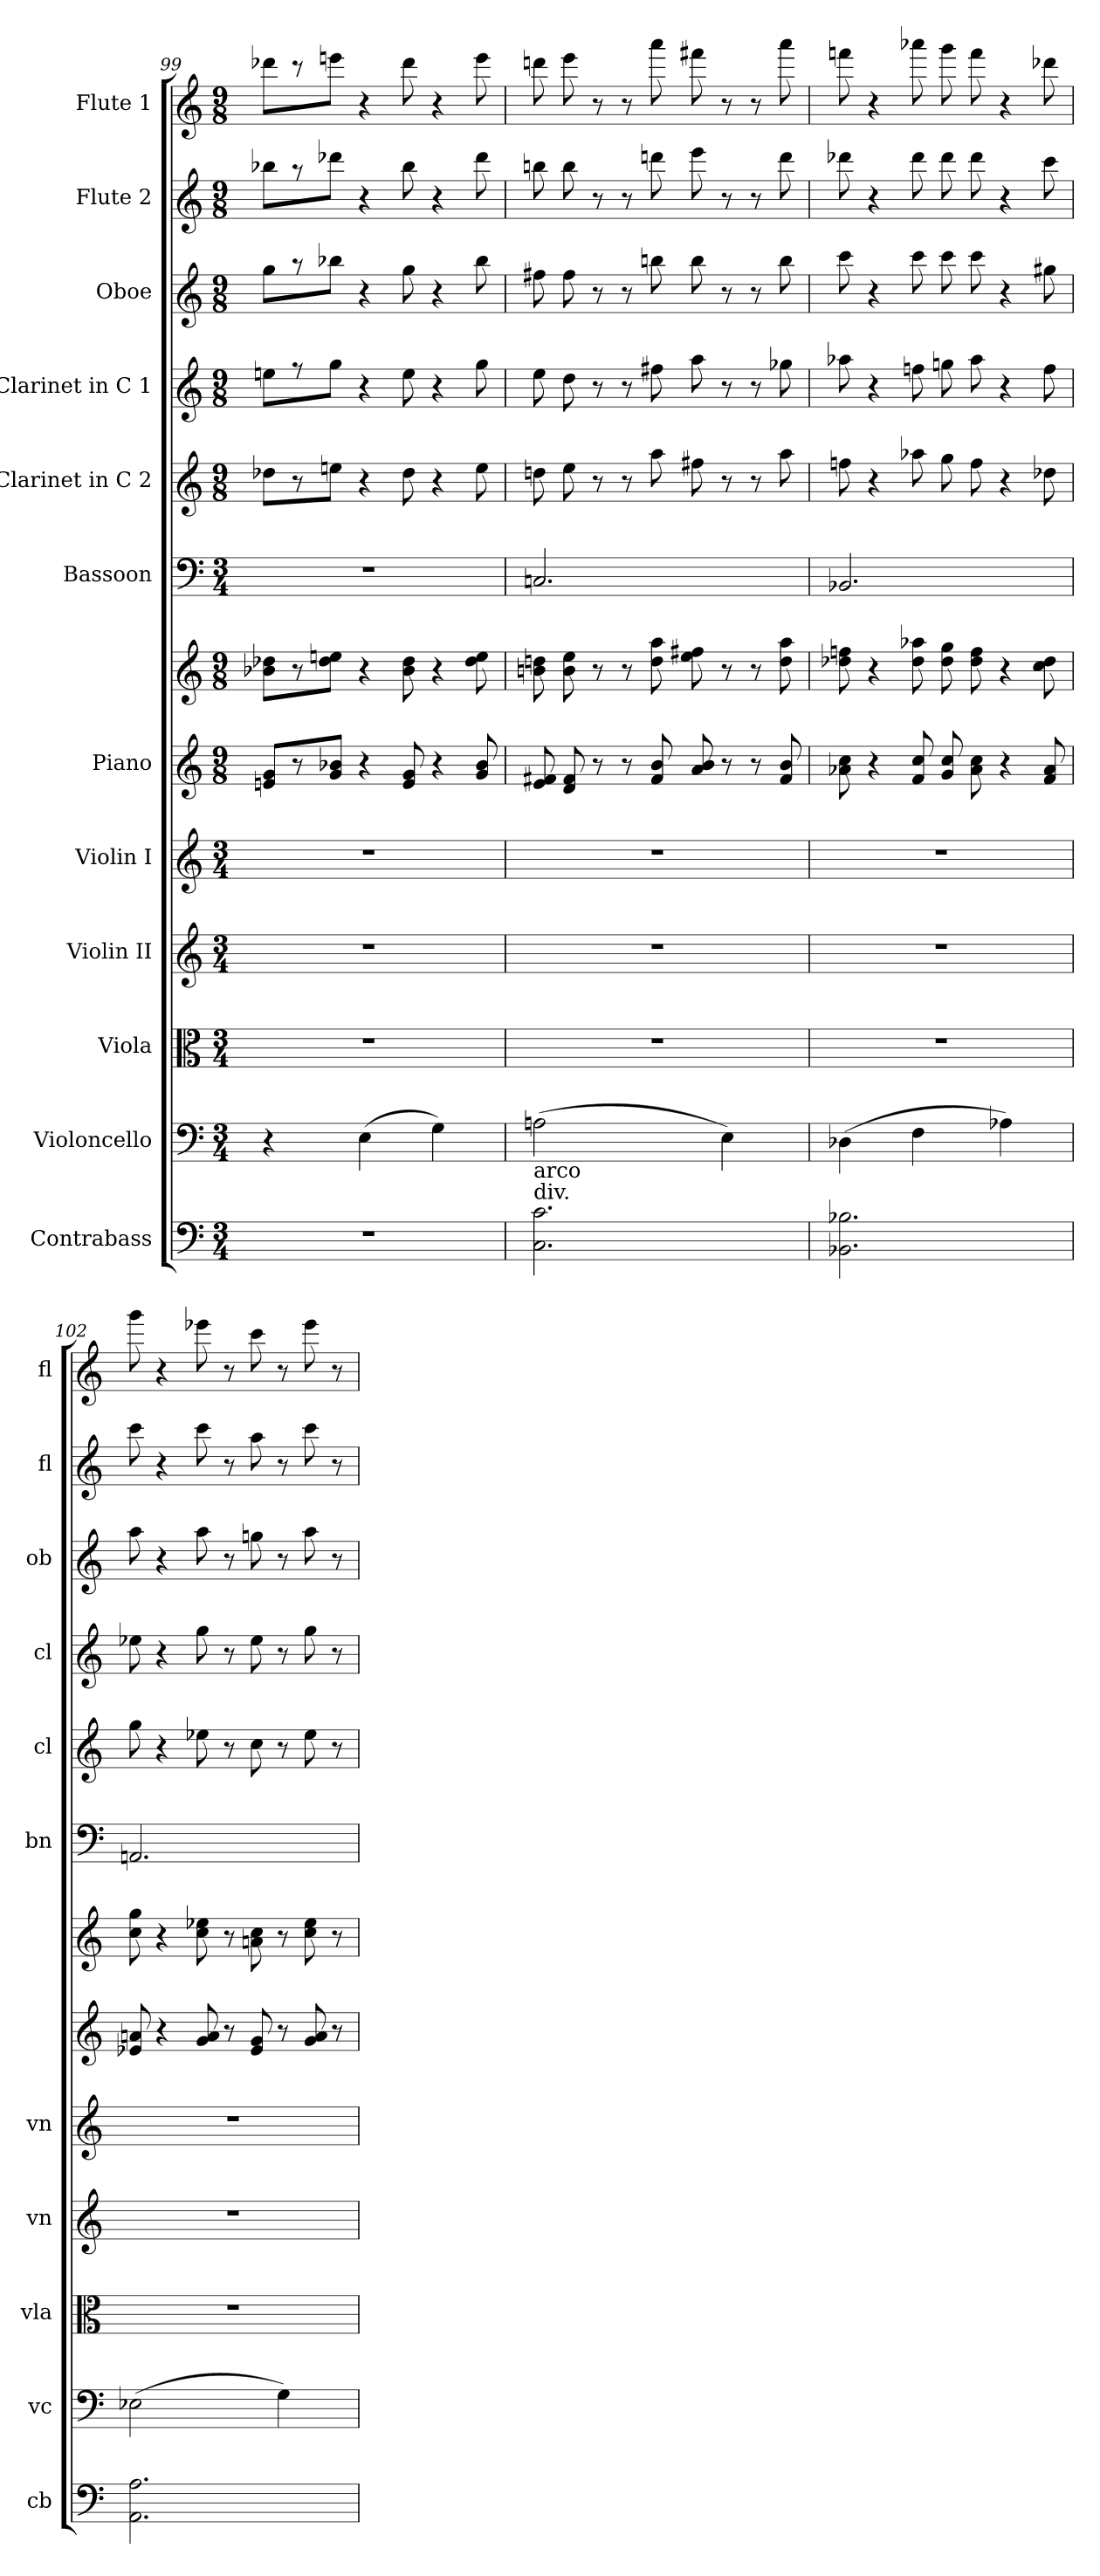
**kern	**kern	**kern	**kern	**kern	**kern	**kern	**kern	**kern	**kern	**kern	**kern	**kern
*part12	*part11	*part10	*part9	*part8	*part7	*part7	*part6	*part5	*part4	*part3	*part2	*part1
*staff13	*staff12	*staff11	*staff10	*staff9	*staff8	*staff7	*staff6	*staff5	*staff4	*staff3	*staff2	*staff1
*I"Contrabass	*I"Violoncello	*I"Viola	*I"Violin II	*I"Violin I	*I"Piano	*	*I"Bassoon	*I"Clarinet in C 2	*I"Clarinet in C 1	*I"Oboe	*I"Flute 2	*I"Flute 1
*I'cb	*I'vc	*I'vla	*I'vn	*I'vn	*	*	*I'bn	*I'cl	*I'cl	*I'ob	*I'fl	*I'fl
*clefF4	*clefF4	*clefC3	*clefG2	*clefG2	*clefG2	*clefG2	*clefF4	*clefG2	*clefG2	*clefG2	*clefG2	*clefG2
*ITrd7c12	*	*	*	*	*	*	*	*	*	*	*	*
*k[]	*k[]	*k[]	*k[]	*k[]	*k[]	*k[]	*k[]	*k[]	*k[]	*k[]	*k[]	*k[]
*M3/4	*M3/4	*M3/4	*M3/4	*M3/4	*M9/8	*M9/8	*M3/4	*M9/8	*M9/8	*M9/8	*M9/8	*M9/8
*	*	*	*	*	*Xtuplet	*Xtuplet	*	*Xtuplet	*Xtuplet	*Xtuplet	*Xtuplet	*Xtuplet
=99	=99	=99	=99	=99	=99	=99	=99	=99	=99	=99	=99	=99
2.r	4r	2.r	2.r	2.r	12en 12gL	12b-X 12dd-XL	2.r	12dd-XL	12eenL	12ggL	12bb-XL	12ddd-XL
.	.	.	.	.	12r	12r	.	12r	12r	12r	12r	12r
.	.	.	.	.	12g 12b-XJ	12dd- 12eenJ	.	12eenJ	12ggJ	12bb-XJ	12ddd-XJ	12eeenJ
.	(4E	.	.	.	6r	6r	.	6r	6r	6r	6r	6r
.	.	.	.	.	12e 12g	12b- 12dd-	.	12dd-	12ee	12gg	12bb-	12ddd-
.	4G)	.	.	.	6r	6r	.	6r	6r	6r	6r	6r
.	.	.	.	.	12g 12b-	12dd- 12ee	.	12ee	12gg	12bb-	12ddd-	12eee
=100	=100	=100	=100	=100	=100	=100	=100	=100	=100	=100	=100	=100
!LO:TX:a:t=div.	!	!	!	!	!	!	!	!	!	!	!	!
!LO:TX:a:t=arco	!	!	!	!	!	!	!	!	!	!	!	!
2.CC 2.C	(2An	2.r	2.r	2.r	12e 12f#X	12bn 12ddn	2.Cn	12ddn	12ee	12ff#X	12bbn	12dddn
.	.	.	.	.	12d 12f#	12b 12ee	.	12ee	12dd	12ff#	12bb	12eee
.	.	.	.	.	12r	12r	.	12r	12r	12r	12r	12r
.	.	.	.	.	12r	12r	.	12r	12r	12r	12r	12r
.	.	.	.	.	12f# 12b	12dd 12aa	.	12aa	12ff#X	12bbn	12dddn	12aaa
.	.	.	.	.	12a 12b	12ee 12ff#X	.	12ff#X	12aa	12bb	12eee	12fff#X
.	4E)	.	.	.	12r	12r	.	12r	12r	12r	12r	12r
.	.	.	.	.	12r	12r	.	12r	12r	12r	12r	12r
.	.	.	.	.	12f# 12b	12dd 12aa	.	12aa	12gg-X	12bb	12ddd	12aaa
=101	=101	=101	=101	=101	=101	=101	=101	=101	=101	=101	=101	=101
2.BBB-X 2.BB-X	(4D-X	2.r	2.r	2.r	12a-X 12cc	12dd-X 12ffn	2.BB-X	12ffn	12aa-X	12ccc	12ddd-X	12fffn
.	.	.	.	.	6r	6r	.	6r	6r	6r	6r	6r
.	4F	.	.	.	12f 12cc	12dd- 12aa-X	.	12aa-X	12ffn	12ccc	12ddd-	12aaa-X
.	.	.	.	.	12g 12cc	12dd- 12gg	.	12gg	12ggn	12ccc	12ddd-	12ggg
.	.	.	.	.	12a- 12cc	12dd- 12ff	.	12ff	12aa-	12ccc	12ddd-	12fff
.	4A-X)	.	.	.	6r	6r	.	6r	6r	6r	6r	6r
.	.	.	.	.	12f 12a-	12cc 12dd-	.	12dd-X	12ff	12gg#X	12ccc	12ddd-X
=102	=102	=102	=102	=102	=102	=102	=102	=102	=102	=102	=102	=102
2.AAA 2.AA	(2E-X	2.r	2.r	2.r	12e-X 12an	12cc 12gg	2.AAn	12gg	12ee-X	12aa	12ccc	12ggg
.	.	.	.	.	6r	6r	.	6r	6r	6r	6r	6r
.	.	.	.	.	12g 12a	12cc 12ee-X	.	12ee-X	12gg	12aa	12ccc	12eee-X
.	.	.	.	.	12r	12r	.	12r	12r	12r	12r	12r
.	.	.	.	.	12e- 12g	12an 12cc	.	12cc	12ee-	12ggn	12aa	12ccc
.	4G)	.	.	.	12r	12r	.	12r	12r	12r	12r	12r
.	.	.	.	.	12g 12a	12cc 12ee-	.	12ee-	12gg	12aa	12ccc	12eee-
.	.	.	.	.	12r	12r	.	12r	12r	12r	12r	12r
=	=	=	=	=	=	=	=	=	=	=	=	=
*-	*-	*-	*-	*-	*-	*-	*-	*-	*-	*-	*-	*-
